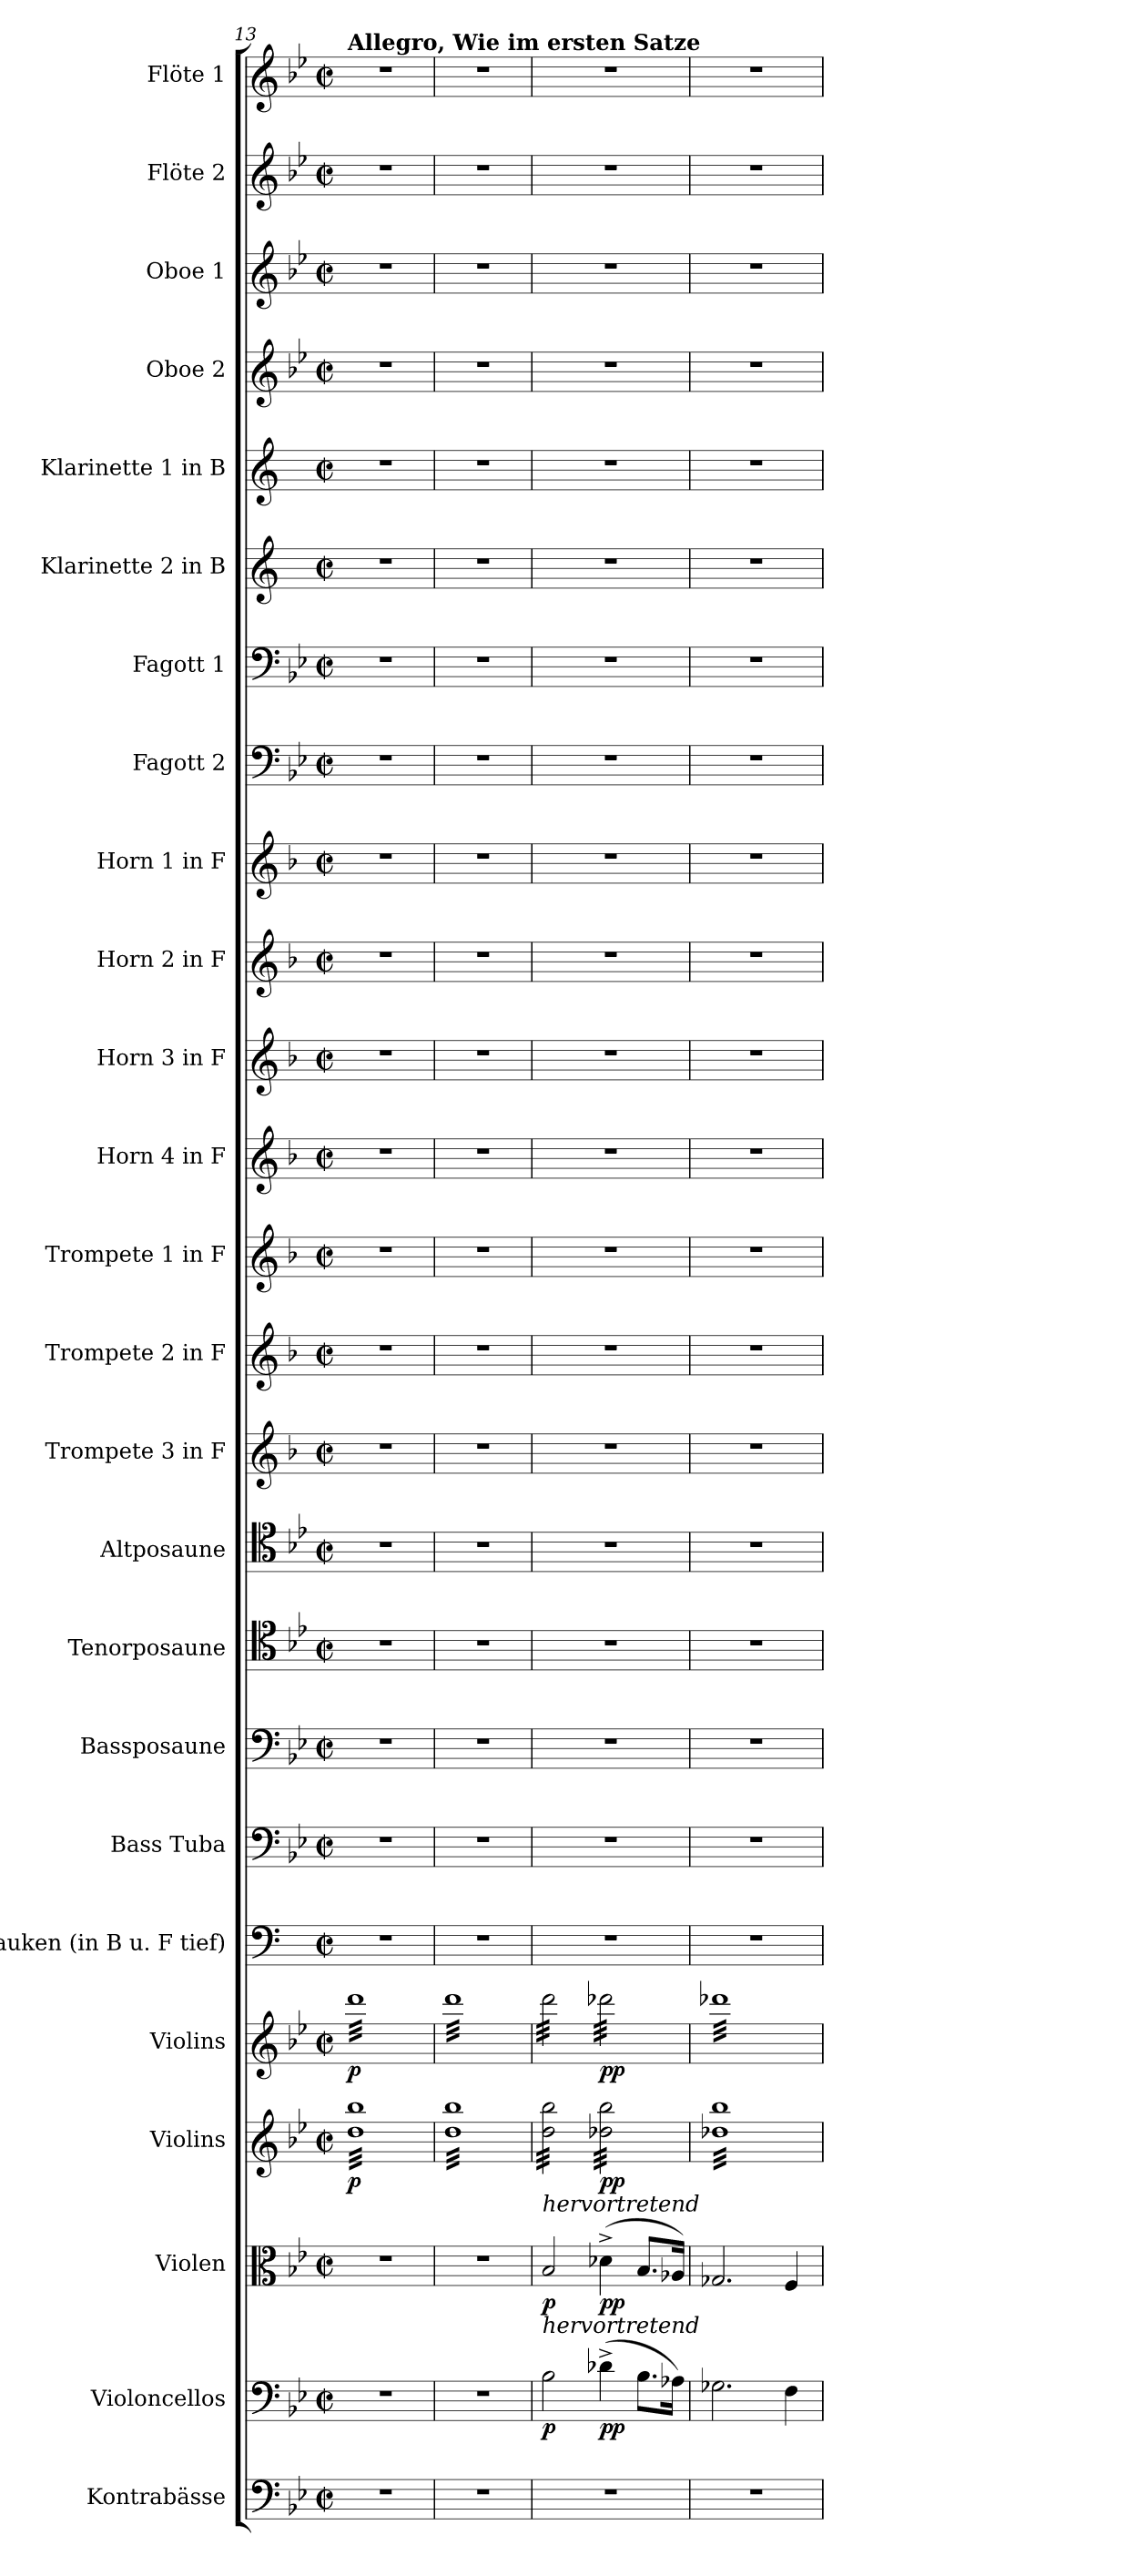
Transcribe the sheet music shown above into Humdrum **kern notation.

**kern	**kern	**dynam	**kern	**dynam	**kern	**dynam	**kern	**dynam	**kern	**kern	**kern	**kern	**kern	**kern	**kern	**kern	**kern	**kern	**kern	**kern	**kern	**kern	**kern	**kern	**kern	**kern	**kern	**kern
*part25	*part24	*part24	*part23	*part23	*part22	*part22	*part21	*part21	*part20	*part19	*part18	*part17	*part16	*part15	*part14	*part13	*part12	*part11	*part10	*part9	*part8	*part7	*part6	*part5	*part4	*part3	*part2	*part1
*staff25	*staff24	*staff24	*staff23	*staff23	*staff22	*staff22	*staff21	*staff21	*staff20	*staff19	*staff18	*staff17	*staff16	*staff15	*staff14	*staff13	*staff12	*staff11	*staff10	*staff9	*staff8	*staff7	*staff6	*staff5	*staff4	*staff3	*staff2	*staff1
*I"Kontrabässe	*I"Violoncellos	*	*I"Violen	*	*I"Violins	*	*I"Violins	*	*I"Pauken (in B u. F tief)	*I"Bass Tuba	*I"Bassposaune	*I"Tenorposaune	*I"Altposaune	*I"Trompete 3 in F	*I"Trompete 2 in F	*I"Trompete 1 in F	*I"Horn 4 in F	*I"Horn 3 in F	*I"Horn 2 in F	*I"Horn 1 in F	*I"Fagott 2	*I"Fagott 1	*I"Klarinette 2 in B	*I"Klarinette 1 in B	*I"Oboe 2	*I"Oboe 1	*I"Flöte 2	*I"Flöte 1
*I'Kb.	*I'Vc.	*	*	*	*I'Vlns.	*	*I'Vlns.	*	*I'Pk.	*I'Ba. Tb.	*I'B. Psn.	*I'T. Psn.	*I'A. Psn.	*I'Tpt. 3 in F	*I'Tpt. 2 in F	*I'Tpt. 1 in F	*I'Hn. 4 in F	*I'Hn. 3  in F	*I'Hn. 2  in F	*I'Hn. 1 in F	*I'Fgt. 2	*I'Fgt. 1	*I'Kl. 2 in B	*I'Kl. 1  in B	*I'Ob. 2	*I'Ob. 1	*I'Fl. 2	*I'Fl. 1
*clefF4	*clefF4	*	*clefC3	*	*clefG2	*	*clefG2	*	*clefF4	*clefF4	*clefF4	*clefC4	*clefC4	*clefG2	*clefG2	*clefG2	*clefG2	*clefG2	*clefG2	*clefG2	*clefF4	*clefF4	*clefG2	*clefG2	*clefG2	*clefG2	*clefG2	*clefG2
*ITrd7c12	*	*	*	*	*	*	*	*	*	*	*	*	*	*ITrd-3c-5	*ITrd-3c-5	*ITrd-3c-5	*ITrd4c7	*ITrd4c7	*ITrd4c7	*ITrd4c7	*	*	*ITrd1c2	*ITrd1c2	*	*	*	*
*k[b-e-]	*k[b-e-]	*	*k[b-e-]	*	*k[b-e-]	*	*k[b-e-]	*	*k[]	*k[b-e-]	*k[b-e-]	*k[b-e-]	*k[b-e-]	*k[b-e-]	*k[b-e-]	*k[b-e-]	*k[b-e-]	*k[b-e-]	*k[b-e-]	*k[b-e-]	*k[b-e-]	*k[b-e-]	*k[b-e-]	*k[b-e-]	*k[b-e-]	*k[b-e-]	*k[b-e-]	*k[b-e-]
*M2/2	*M2/2	*	*M2/2	*	*M2/2	*	*M2/2	*	*M2/2	*M2/2	*M2/2	*M2/2	*M2/2	*M2/2	*M2/2	*M2/2	*M2/2	*M2/2	*M2/2	*M2/2	*M2/2	*M2/2	*M2/2	*M2/2	*M2/2	*M2/2	*M2/2	*M2/2
*met(c|)	*met(c|)	*	*met(c|)	*	*met(c|)	*	*met(c|)	*	*met(c|)	*met(c|)	*met(c|)	*met(c|)	*met(c|)	*met(c|)	*met(c|)	*met(c|)	*met(c|)	*met(c|)	*met(c|)	*met(c|)	*met(c|)	*met(c|)	*met(c|)	*met(c|)	*met(c|)	*met(c|)	*met(c|)	*met(c|)
=13	=13	=13	=13	=13	=13	=13	=13	=13	=13	=13	=13	=13	=13	=13	=13	=13	=13	=13	=13	=13	=13	=13	=13	=13	=13	=13	=13	=13
!	!	!	!	!	!	!	!	!	!	!	!	!	!	!	!	!	!	!	!	!	!	!	!	!	!	!	!	!LO:TX:a:B:t=Allegro, Wie im ersten Satze
!	!	!	!	!	!	!LO:DY:b	!	!LO:DY:b	!	!	!	!	!	!	!	!	!	!	!	!	!	!	!	!	!	!	!	!
*	*	*	*	*	*tremolo	*	*	*	*	*	*	*	*	*	*	*	*	*	*	*	*	*	*	*	*	*	*	*
*	*	*	*	*	*	*	*tremolo	*	*	*	*	*	*	*	*	*	*	*	*	*	*	*	*	*	*	*	*	*
1r	1r	.	1r	.	32dd 32bb-LLL	p	32dddLLL	p	1r	1r	1r	1r	1r	1r	1r	1r	1r	1r	1r	1r	1r	1r	1r	1r	1r	1r	1r	1r
.	.	.	.	.	32dd 32bb-	.	32ddd	.	.	.	.	.	.	.	.	.	.	.	.	.	.	.	.	.	.	.	.	.
.	.	.	.	.	32dd 32bb-	.	32ddd	.	.	.	.	.	.	.	.	.	.	.	.	.	.	.	.	.	.	.	.	.
.	.	.	.	.	32dd 32bb-	.	32ddd	.	.	.	.	.	.	.	.	.	.	.	.	.	.	.	.	.	.	.	.	.
.	.	.	.	.	32dd 32bb-	.	32ddd	.	.	.	.	.	.	.	.	.	.	.	.	.	.	.	.	.	.	.	.	.
.	.	.	.	.	32dd 32bb-	.	32ddd	.	.	.	.	.	.	.	.	.	.	.	.	.	.	.	.	.	.	.	.	.
.	.	.	.	.	32dd 32bb-	.	32ddd	.	.	.	.	.	.	.	.	.	.	.	.	.	.	.	.	.	.	.	.	.
.	.	.	.	.	32dd 32bb-	.	32ddd	.	.	.	.	.	.	.	.	.	.	.	.	.	.	.	.	.	.	.	.	.
.	.	.	.	.	32dd 32bb-	.	32ddd	.	.	.	.	.	.	.	.	.	.	.	.	.	.	.	.	.	.	.	.	.
.	.	.	.	.	32dd 32bb-	.	32ddd	.	.	.	.	.	.	.	.	.	.	.	.	.	.	.	.	.	.	.	.	.
.	.	.	.	.	32dd 32bb-	.	32ddd	.	.	.	.	.	.	.	.	.	.	.	.	.	.	.	.	.	.	.	.	.
.	.	.	.	.	32dd 32bb-	.	32ddd	.	.	.	.	.	.	.	.	.	.	.	.	.	.	.	.	.	.	.	.	.
.	.	.	.	.	32dd 32bb-	.	32ddd	.	.	.	.	.	.	.	.	.	.	.	.	.	.	.	.	.	.	.	.	.
.	.	.	.	.	32dd 32bb-	.	32ddd	.	.	.	.	.	.	.	.	.	.	.	.	.	.	.	.	.	.	.	.	.
.	.	.	.	.	32dd 32bb-	.	32ddd	.	.	.	.	.	.	.	.	.	.	.	.	.	.	.	.	.	.	.	.	.
.	.	.	.	.	32dd 32bb-	.	32ddd	.	.	.	.	.	.	.	.	.	.	.	.	.	.	.	.	.	.	.	.	.
.	.	.	.	.	32dd 32bb-	.	32ddd	.	.	.	.	.	.	.	.	.	.	.	.	.	.	.	.	.	.	.	.	.
.	.	.	.	.	32dd 32bb-	.	32ddd	.	.	.	.	.	.	.	.	.	.	.	.	.	.	.	.	.	.	.	.	.
.	.	.	.	.	32dd 32bb-	.	32ddd	.	.	.	.	.	.	.	.	.	.	.	.	.	.	.	.	.	.	.	.	.
.	.	.	.	.	32dd 32bb-	.	32ddd	.	.	.	.	.	.	.	.	.	.	.	.	.	.	.	.	.	.	.	.	.
.	.	.	.	.	32dd 32bb-	.	32ddd	.	.	.	.	.	.	.	.	.	.	.	.	.	.	.	.	.	.	.	.	.
.	.	.	.	.	32dd 32bb-	.	32ddd	.	.	.	.	.	.	.	.	.	.	.	.	.	.	.	.	.	.	.	.	.
.	.	.	.	.	32dd 32bb-	.	32ddd	.	.	.	.	.	.	.	.	.	.	.	.	.	.	.	.	.	.	.	.	.
.	.	.	.	.	32dd 32bb-	.	32ddd	.	.	.	.	.	.	.	.	.	.	.	.	.	.	.	.	.	.	.	.	.
.	.	.	.	.	32dd 32bb-	.	32ddd	.	.	.	.	.	.	.	.	.	.	.	.	.	.	.	.	.	.	.	.	.
.	.	.	.	.	32dd 32bb-	.	32ddd	.	.	.	.	.	.	.	.	.	.	.	.	.	.	.	.	.	.	.	.	.
.	.	.	.	.	32dd 32bb-	.	32ddd	.	.	.	.	.	.	.	.	.	.	.	.	.	.	.	.	.	.	.	.	.
.	.	.	.	.	32dd 32bb-	.	32ddd	.	.	.	.	.	.	.	.	.	.	.	.	.	.	.	.	.	.	.	.	.
.	.	.	.	.	32dd 32bb-	.	32ddd	.	.	.	.	.	.	.	.	.	.	.	.	.	.	.	.	.	.	.	.	.
.	.	.	.	.	32dd 32bb-	.	32ddd	.	.	.	.	.	.	.	.	.	.	.	.	.	.	.	.	.	.	.	.	.
.	.	.	.	.	32dd 32bb-	.	32ddd	.	.	.	.	.	.	.	.	.	.	.	.	.	.	.	.	.	.	.	.	.
.	.	.	.	.	32dd 32bb-JJJ	.	32dddJJJ	.	.	.	.	.	.	.	.	.	.	.	.	.	.	.	.	.	.	.	.	.
=14	=14	=14	=14	=14	=14	=14	=14	=14	=14	=14	=14	=14	=14	=14	=14	=14	=14	=14	=14	=14	=14	=14	=14	=14	=14	=14	=14	=14
1r	1r	.	1r	.	32dd 32bb-LLL	.	32dddLLL	.	1r	1r	1r	1r	1r	1r	1r	1r	1r	1r	1r	1r	1r	1r	1r	1r	1r	1r	1r	1r
.	.	.	.	.	32dd 32bb-	.	32ddd	.	.	.	.	.	.	.	.	.	.	.	.	.	.	.	.	.	.	.	.	.
.	.	.	.	.	32dd 32bb-	.	32ddd	.	.	.	.	.	.	.	.	.	.	.	.	.	.	.	.	.	.	.	.	.
.	.	.	.	.	32dd 32bb-	.	32ddd	.	.	.	.	.	.	.	.	.	.	.	.	.	.	.	.	.	.	.	.	.
.	.	.	.	.	32dd 32bb-	.	32ddd	.	.	.	.	.	.	.	.	.	.	.	.	.	.	.	.	.	.	.	.	.
.	.	.	.	.	32dd 32bb-	.	32ddd	.	.	.	.	.	.	.	.	.	.	.	.	.	.	.	.	.	.	.	.	.
.	.	.	.	.	32dd 32bb-	.	32ddd	.	.	.	.	.	.	.	.	.	.	.	.	.	.	.	.	.	.	.	.	.
.	.	.	.	.	32dd 32bb-	.	32ddd	.	.	.	.	.	.	.	.	.	.	.	.	.	.	.	.	.	.	.	.	.
.	.	.	.	.	32dd 32bb-	.	32ddd	.	.	.	.	.	.	.	.	.	.	.	.	.	.	.	.	.	.	.	.	.
.	.	.	.	.	32dd 32bb-	.	32ddd	.	.	.	.	.	.	.	.	.	.	.	.	.	.	.	.	.	.	.	.	.
.	.	.	.	.	32dd 32bb-	.	32ddd	.	.	.	.	.	.	.	.	.	.	.	.	.	.	.	.	.	.	.	.	.
.	.	.	.	.	32dd 32bb-	.	32ddd	.	.	.	.	.	.	.	.	.	.	.	.	.	.	.	.	.	.	.	.	.
.	.	.	.	.	32dd 32bb-	.	32ddd	.	.	.	.	.	.	.	.	.	.	.	.	.	.	.	.	.	.	.	.	.
.	.	.	.	.	32dd 32bb-	.	32ddd	.	.	.	.	.	.	.	.	.	.	.	.	.	.	.	.	.	.	.	.	.
.	.	.	.	.	32dd 32bb-	.	32ddd	.	.	.	.	.	.	.	.	.	.	.	.	.	.	.	.	.	.	.	.	.
.	.	.	.	.	32dd 32bb-	.	32ddd	.	.	.	.	.	.	.	.	.	.	.	.	.	.	.	.	.	.	.	.	.
.	.	.	.	.	32dd 32bb-	.	32ddd	.	.	.	.	.	.	.	.	.	.	.	.	.	.	.	.	.	.	.	.	.
.	.	.	.	.	32dd 32bb-	.	32ddd	.	.	.	.	.	.	.	.	.	.	.	.	.	.	.	.	.	.	.	.	.
.	.	.	.	.	32dd 32bb-	.	32ddd	.	.	.	.	.	.	.	.	.	.	.	.	.	.	.	.	.	.	.	.	.
.	.	.	.	.	32dd 32bb-	.	32ddd	.	.	.	.	.	.	.	.	.	.	.	.	.	.	.	.	.	.	.	.	.
.	.	.	.	.	32dd 32bb-	.	32ddd	.	.	.	.	.	.	.	.	.	.	.	.	.	.	.	.	.	.	.	.	.
.	.	.	.	.	32dd 32bb-	.	32ddd	.	.	.	.	.	.	.	.	.	.	.	.	.	.	.	.	.	.	.	.	.
.	.	.	.	.	32dd 32bb-	.	32ddd	.	.	.	.	.	.	.	.	.	.	.	.	.	.	.	.	.	.	.	.	.
.	.	.	.	.	32dd 32bb-	.	32ddd	.	.	.	.	.	.	.	.	.	.	.	.	.	.	.	.	.	.	.	.	.
.	.	.	.	.	32dd 32bb-	.	32ddd	.	.	.	.	.	.	.	.	.	.	.	.	.	.	.	.	.	.	.	.	.
.	.	.	.	.	32dd 32bb-	.	32ddd	.	.	.	.	.	.	.	.	.	.	.	.	.	.	.	.	.	.	.	.	.
.	.	.	.	.	32dd 32bb-	.	32ddd	.	.	.	.	.	.	.	.	.	.	.	.	.	.	.	.	.	.	.	.	.
.	.	.	.	.	32dd 32bb-	.	32ddd	.	.	.	.	.	.	.	.	.	.	.	.	.	.	.	.	.	.	.	.	.
.	.	.	.	.	32dd 32bb-	.	32ddd	.	.	.	.	.	.	.	.	.	.	.	.	.	.	.	.	.	.	.	.	.
.	.	.	.	.	32dd 32bb-	.	32ddd	.	.	.	.	.	.	.	.	.	.	.	.	.	.	.	.	.	.	.	.	.
.	.	.	.	.	32dd 32bb-	.	32ddd	.	.	.	.	.	.	.	.	.	.	.	.	.	.	.	.	.	.	.	.	.
.	.	.	.	.	32dd 32bb-JJJ	.	32dddJJJ	.	.	.	.	.	.	.	.	.	.	.	.	.	.	.	.	.	.	.	.	.
=15	=15	=15	=15	=15	=15	=15	=15	=15	=15	=15	=15	=15	=15	=15	=15	=15	=15	=15	=15	=15	=15	=15	=15	=15	=15	=15	=15	=15
!	!	!	!LO:TX:a:i:t=hervortretend	!	!	!	!	!	!	!	!	!	!	!	!	!	!	!	!	!	!	!	!	!	!	!	!	!
!	!LO:TX:a:i:t=hervortretend	!	!	!	!	!	!	!	!	!	!	!	!	!	!	!	!	!	!	!	!	!	!	!	!	!	!	!
!	!	!LO:DY:b	!	!LO:DY:b	!	!	!	!	!	!	!	!	!	!	!	!	!	!	!	!	!	!	!	!	!	!	!	!
1r	2B-\	p	2B-/	p	32dd\ 32bb-\LLL	.	32ddd\LLL	.	1r	1r	1r	1r	1r	1r	1r	1r	1r	1r	1r	1r	1r	1r	1r	1r	1r	1r	1r	1r
.	.	.	.	.	32dd\ 32bb-\	.	32ddd\	.	.	.	.	.	.	.	.	.	.	.	.	.	.	.	.	.	.	.	.	.
.	.	.	.	.	32dd\ 32bb-\	.	32ddd\	.	.	.	.	.	.	.	.	.	.	.	.	.	.	.	.	.	.	.	.	.
.	.	.	.	.	32dd\ 32bb-\	.	32ddd\	.	.	.	.	.	.	.	.	.	.	.	.	.	.	.	.	.	.	.	.	.
.	.	.	.	.	32dd\ 32bb-\	.	32ddd\	.	.	.	.	.	.	.	.	.	.	.	.	.	.	.	.	.	.	.	.	.
.	.	.	.	.	32dd\ 32bb-\	.	32ddd\	.	.	.	.	.	.	.	.	.	.	.	.	.	.	.	.	.	.	.	.	.
.	.	.	.	.	32dd\ 32bb-\	.	32ddd\	.	.	.	.	.	.	.	.	.	.	.	.	.	.	.	.	.	.	.	.	.
.	.	.	.	.	32dd\ 32bb-\	.	32ddd\	.	.	.	.	.	.	.	.	.	.	.	.	.	.	.	.	.	.	.	.	.
.	.	.	.	.	32dd\ 32bb-\	.	32ddd\	.	.	.	.	.	.	.	.	.	.	.	.	.	.	.	.	.	.	.	.	.
.	.	.	.	.	32dd\ 32bb-\	.	32ddd\	.	.	.	.	.	.	.	.	.	.	.	.	.	.	.	.	.	.	.	.	.
.	.	.	.	.	32dd\ 32bb-\	.	32ddd\	.	.	.	.	.	.	.	.	.	.	.	.	.	.	.	.	.	.	.	.	.
.	.	.	.	.	32dd\ 32bb-\	.	32ddd\	.	.	.	.	.	.	.	.	.	.	.	.	.	.	.	.	.	.	.	.	.
.	.	.	.	.	32dd\ 32bb-\	.	32ddd\	.	.	.	.	.	.	.	.	.	.	.	.	.	.	.	.	.	.	.	.	.
.	.	.	.	.	32dd\ 32bb-\	.	32ddd\	.	.	.	.	.	.	.	.	.	.	.	.	.	.	.	.	.	.	.	.	.
.	.	.	.	.	32dd\ 32bb-\	.	32ddd\	.	.	.	.	.	.	.	.	.	.	.	.	.	.	.	.	.	.	.	.	.
.	.	.	.	.	32dd\ 32bb-\JJJ	.	32ddd\JJJ	.	.	.	.	.	.	.	.	.	.	.	.	.	.	.	.	.	.	.	.	.
!	!	!LO:DY:b	!	!LO:DY:b	!	!LO:DY:b	!	!LO:DY:b	!	!	!	!	!	!	!	!	!	!	!	!	!	!	!	!	!	!	!	!
.	(>4d-X^\	pp	(>4d-X^\	pp	32dd-X\ 32bb-\LLL	pp	32ddd-X\LLL	pp	.	.	.	.	.	.	.	.	.	.	.	.	.	.	.	.	.	.	.	.
.	.	.	.	.	32dd-X\ 32bb-\	.	32ddd-X\	.	.	.	.	.	.	.	.	.	.	.	.	.	.	.	.	.	.	.	.	.
.	.	.	.	.	32dd-X\ 32bb-\	.	32ddd-X\	.	.	.	.	.	.	.	.	.	.	.	.	.	.	.	.	.	.	.	.	.
.	.	.	.	.	32dd-X\ 32bb-\	.	32ddd-X\	.	.	.	.	.	.	.	.	.	.	.	.	.	.	.	.	.	.	.	.	.
.	.	.	.	.	32dd-X\ 32bb-\	.	32ddd-X\	.	.	.	.	.	.	.	.	.	.	.	.	.	.	.	.	.	.	.	.	.
.	.	.	.	.	32dd-X\ 32bb-\	.	32ddd-X\	.	.	.	.	.	.	.	.	.	.	.	.	.	.	.	.	.	.	.	.	.
.	.	.	.	.	32dd-X\ 32bb-\	.	32ddd-X\	.	.	.	.	.	.	.	.	.	.	.	.	.	.	.	.	.	.	.	.	.
.	.	.	.	.	32dd-X\ 32bb-\	.	32ddd-X\	.	.	.	.	.	.	.	.	.	.	.	.	.	.	.	.	.	.	.	.	.
.	8.B-\L	.	8.B-/L	.	32dd-X\ 32bb-\	.	32ddd-X\	.	.	.	.	.	.	.	.	.	.	.	.	.	.	.	.	.	.	.	.	.
.	.	.	.	.	32dd-X\ 32bb-\	.	32ddd-X\	.	.	.	.	.	.	.	.	.	.	.	.	.	.	.	.	.	.	.	.	.
.	.	.	.	.	32dd-X\ 32bb-\	.	32ddd-X\	.	.	.	.	.	.	.	.	.	.	.	.	.	.	.	.	.	.	.	.	.
.	.	.	.	.	32dd-X\ 32bb-\	.	32ddd-X\	.	.	.	.	.	.	.	.	.	.	.	.	.	.	.	.	.	.	.	.	.
.	.	.	.	.	32dd-X\ 32bb-\	.	32ddd-X\	.	.	.	.	.	.	.	.	.	.	.	.	.	.	.	.	.	.	.	.	.
.	.	.	.	.	32dd-X\ 32bb-\	.	32ddd-X\	.	.	.	.	.	.	.	.	.	.	.	.	.	.	.	.	.	.	.	.	.
.	16A-X\Jk)	.	16A-X/Jk)	.	32dd-X\ 32bb-\	.	32ddd-X\	.	.	.	.	.	.	.	.	.	.	.	.	.	.	.	.	.	.	.	.	.
.	.	.	.	.	32dd-X\ 32bb-\JJJ	.	32ddd-X\JJJ	.	.	.	.	.	.	.	.	.	.	.	.	.	.	.	.	.	.	.	.	.
=16	=16	=16	=16	=16	=16	=16	=16	=16	=16	=16	=16	=16	=16	=16	=16	=16	=16	=16	=16	=16	=16	=16	=16	=16	=16	=16	=16	=16
1r	2.G-X\	.	2.G-X/	.	32dd-X 32bb-LLL	.	32ddd-XLLL	.	1r	1r	1r	1r	1r	1r	1r	1r	1r	1r	1r	1r	1r	1r	1r	1r	1r	1r	1r	1r
.	.	.	.	.	32dd-X 32bb-	.	32ddd-X	.	.	.	.	.	.	.	.	.	.	.	.	.	.	.	.	.	.	.	.	.
.	.	.	.	.	32dd-X 32bb-	.	32ddd-X	.	.	.	.	.	.	.	.	.	.	.	.	.	.	.	.	.	.	.	.	.
.	.	.	.	.	32dd-X 32bb-	.	32ddd-X	.	.	.	.	.	.	.	.	.	.	.	.	.	.	.	.	.	.	.	.	.
.	.	.	.	.	32dd-X 32bb-	.	32ddd-X	.	.	.	.	.	.	.	.	.	.	.	.	.	.	.	.	.	.	.	.	.
.	.	.	.	.	32dd-X 32bb-	.	32ddd-X	.	.	.	.	.	.	.	.	.	.	.	.	.	.	.	.	.	.	.	.	.
.	.	.	.	.	32dd-X 32bb-	.	32ddd-X	.	.	.	.	.	.	.	.	.	.	.	.	.	.	.	.	.	.	.	.	.
.	.	.	.	.	32dd-X 32bb-	.	32ddd-X	.	.	.	.	.	.	.	.	.	.	.	.	.	.	.	.	.	.	.	.	.
.	.	.	.	.	32dd-X 32bb-	.	32ddd-X	.	.	.	.	.	.	.	.	.	.	.	.	.	.	.	.	.	.	.	.	.
.	.	.	.	.	32dd-X 32bb-	.	32ddd-X	.	.	.	.	.	.	.	.	.	.	.	.	.	.	.	.	.	.	.	.	.
.	.	.	.	.	32dd-X 32bb-	.	32ddd-X	.	.	.	.	.	.	.	.	.	.	.	.	.	.	.	.	.	.	.	.	.
.	.	.	.	.	32dd-X 32bb-	.	32ddd-X	.	.	.	.	.	.	.	.	.	.	.	.	.	.	.	.	.	.	.	.	.
.	.	.	.	.	32dd-X 32bb-	.	32ddd-X	.	.	.	.	.	.	.	.	.	.	.	.	.	.	.	.	.	.	.	.	.
.	.	.	.	.	32dd-X 32bb-	.	32ddd-X	.	.	.	.	.	.	.	.	.	.	.	.	.	.	.	.	.	.	.	.	.
.	.	.	.	.	32dd-X 32bb-	.	32ddd-X	.	.	.	.	.	.	.	.	.	.	.	.	.	.	.	.	.	.	.	.	.
.	.	.	.	.	32dd-X 32bb-	.	32ddd-X	.	.	.	.	.	.	.	.	.	.	.	.	.	.	.	.	.	.	.	.	.
.	.	.	.	.	32dd-X 32bb-	.	32ddd-X	.	.	.	.	.	.	.	.	.	.	.	.	.	.	.	.	.	.	.	.	.
.	.	.	.	.	32dd-X 32bb-	.	32ddd-X	.	.	.	.	.	.	.	.	.	.	.	.	.	.	.	.	.	.	.	.	.
.	.	.	.	.	32dd-X 32bb-	.	32ddd-X	.	.	.	.	.	.	.	.	.	.	.	.	.	.	.	.	.	.	.	.	.
.	.	.	.	.	32dd-X 32bb-	.	32ddd-X	.	.	.	.	.	.	.	.	.	.	.	.	.	.	.	.	.	.	.	.	.
.	.	.	.	.	32dd-X 32bb-	.	32ddd-X	.	.	.	.	.	.	.	.	.	.	.	.	.	.	.	.	.	.	.	.	.
.	.	.	.	.	32dd-X 32bb-	.	32ddd-X	.	.	.	.	.	.	.	.	.	.	.	.	.	.	.	.	.	.	.	.	.
.	.	.	.	.	32dd-X 32bb-	.	32ddd-X	.	.	.	.	.	.	.	.	.	.	.	.	.	.	.	.	.	.	.	.	.
.	.	.	.	.	32dd-X 32bb-	.	32ddd-X	.	.	.	.	.	.	.	.	.	.	.	.	.	.	.	.	.	.	.	.	.
.	4F\	.	4F/	.	32dd-X 32bb-	.	32ddd-X	.	.	.	.	.	.	.	.	.	.	.	.	.	.	.	.	.	.	.	.	.
.	.	.	.	.	32dd-X 32bb-	.	32ddd-X	.	.	.	.	.	.	.	.	.	.	.	.	.	.	.	.	.	.	.	.	.
.	.	.	.	.	32dd-X 32bb-	.	32ddd-X	.	.	.	.	.	.	.	.	.	.	.	.	.	.	.	.	.	.	.	.	.
.	.	.	.	.	32dd-X 32bb-	.	32ddd-X	.	.	.	.	.	.	.	.	.	.	.	.	.	.	.	.	.	.	.	.	.
.	.	.	.	.	32dd-X 32bb-	.	32ddd-X	.	.	.	.	.	.	.	.	.	.	.	.	.	.	.	.	.	.	.	.	.
.	.	.	.	.	32dd-X 32bb-	.	32ddd-X	.	.	.	.	.	.	.	.	.	.	.	.	.	.	.	.	.	.	.	.	.
.	.	.	.	.	32dd-X 32bb-	.	32ddd-X	.	.	.	.	.	.	.	.	.	.	.	.	.	.	.	.	.	.	.	.	.
.	.	.	.	.	32dd-X 32bb-JJJ	.	32ddd-XJJJ	.	.	.	.	.	.	.	.	.	.	.	.	.	.	.	.	.	.	.	.	.
*	*	*	*	*	*	*	*Xtremolo	*	*	*	*	*	*	*	*	*	*	*	*	*	*	*	*	*	*	*	*	*
*	*	*	*	*	*Xtremolo	*	*	*	*	*	*	*	*	*	*	*	*	*	*	*	*	*	*	*	*	*	*	*
=	=	=	=	=	=	=	=	=	=	=	=	=	=	=	=	=	=	=	=	=	=	=	=	=	=	=	=	=
*-	*-	*-	*-	*-	*-	*-	*-	*-	*-	*-	*-	*-	*-	*-	*-	*-	*-	*-	*-	*-	*-	*-	*-	*-	*-	*-	*-	*-
